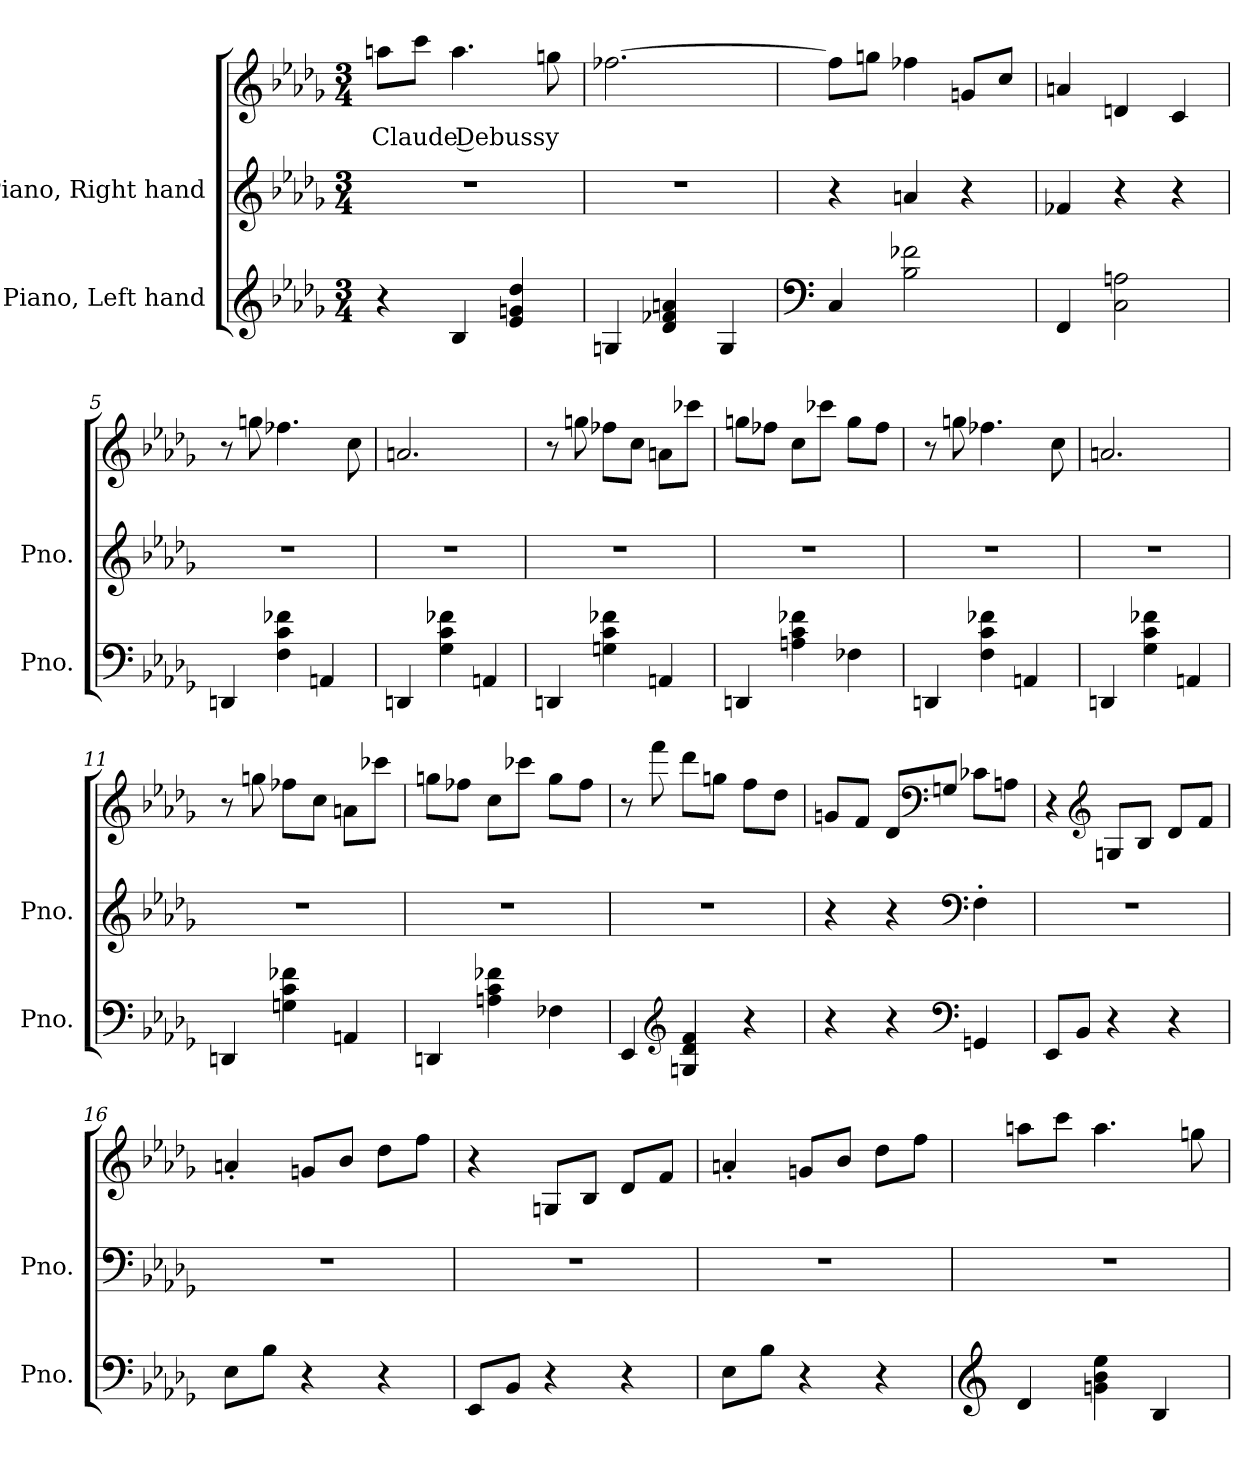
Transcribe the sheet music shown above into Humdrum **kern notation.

**kern	**kern	**kern	**text
*part2	*part1	*part1	*part1
*staff3	*staff2	*staff1	*staff1
*I"Piano, Left hand	*I"Piano, Right hand	*	*
*I'Pno.	*I'Pno.	*	*
*clefG2	*clefG2	*clefG2	*
*k[b-e-a-d-g-]	*k[b-e-a-d-g-]	*k[b-e-a-d-g-]	*
*M3/4	*M3/4	*M3/4	*
*MM120	*MM120	*MM120	*
=1	=1	=1	=1
!	!	!	!LO:LY:b
4r	2.r	8aan\L	Claude Debussy
.	.	8ccc\J	.
4B-/	.	4.aa\	.
4e-/ 4gn/ 4dd-/	.	.	.
.	.	8ggn\	.
=2	=2	=2	=2
4Gn/	2.r	[2.ff-X\	.
4d-/ 4f-X/ 4an/	.	.	.
4G/	.	.	.
=3	=3	=3	=3
*clefF4	*	*	*
4C/	4r	8ff-\L]	.
.	.	8ggn\J	.
2B-\ 2f-X\	4an/	4ff-X\	.
.	4r	8gn/L	.
.	.	8cc/J	.
=4	=4	=4	=4
4FF/	4f-X/	4an/	.
2C\ 2An\	4r	4dn/	.
.	4r	4c/	.
!!LO:LB:g=z
=5	=5	=5	=5
4DDn/	2.r	8r	.
.	.	8ggn\	.
4F\ 4c\ 4f-X\	.	4.ff-X\	.
4AAn/	.	.	.
.	.	8cc\	.
=6	=6	=6	=6
4DDn/	2.r	2.an/	.
4G-\ 4c\ 4f-X\	.	.	.
4AAn/	.	.	.
=7	=7	=7	=7
4DDn/	2.r	8r	.
.	.	8ggn\	.
4Gn\ 4c\ 4f-X\	.	8ff-X\L	.
.	.	8cc\J	.
4AAn/	.	8an\L	.
.	.	8ccc-X\J	.
=8	=8	=8	=8
4DDn/	2.r	8ggn\L	.
.	.	8ff-X\J	.
4An\ 4c\ 4f-X\	.	8cc\L	.
.	.	8ccc-X\J	.
4F-X\	.	8gg\L	.
.	.	8ff-\J	.
=9	=9	=9	=9
4DDn/	2.r	8r	.
.	.	8ggn\	.
4F\ 4c\ 4f-X\	.	4.ff-X\	.
4AAn/	.	.	.
.	.	8cc\	.
!!LO:LB:g=z
=10	=10	=10	=10
4DDn/	2.r	2.an/	.
4G-\ 4c\ 4f-X\	.	.	.
4AAn/	.	.	.
=11	=11	=11	=11
4DDn/	2.r	8r	.
.	.	8ggn\	.
4Gn\ 4c\ 4f-X\	.	8ff-X\L	.
.	.	8cc\J	.
4AAn/	.	8an\L	.
.	.	8ccc-X\J	.
=12	=12	=12	=12
4DDn/	2.r	8ggn\L	.
.	.	8ff-X\J	.
4An\ 4c\ 4f-X\	.	8cc\L	.
.	.	8ccc-X\J	.
4F-X\	.	8gg\L	.
.	.	8ff-\J	.
=13	=13	=13	=13
4EE-/	2.r	8r	.
.	.	8fff\	.
*clefG2	*	*	*
4Gn/ 4d-/ 4f/	.	8ddd-\L	.
.	.	8ggn\J	.
4r	.	8ff\L	.
.	.	8dd-\J	.
!!LO:LB:g=z
=14	=14	=14	=14
4r	4r	8gn/L	.
.	.	8f/J	.
4r	4r	8d-/L	.
*	*	*clefF4	*
.	.	8Gn/J	.
*clefF4	*clefF4	*	*
4GGn/	4F'\	8c-X\L	.
.	.	8An\J	.
=15	=15	=15	=15
8EE-/L	2.r	4r	.
8BB-/J	.	.	.
*	*	*clefG2	*
4r	.	8Gn/L	.
.	.	8B-/J	.
4r	.	8d-/L	.
.	.	8f/J	.
=16	=16	=16	=16
8E-\L	2.r	4an'/	.
8B-\J	.	.	.
4r	.	8gn/L	.
.	.	8b-/J	.
4r	.	8dd-\L	.
.	.	8ff\J	.
=17	=17	=17	=17
8EE-/L	2.r	4r	.
8BB-/J	.	.	.
4r	.	8Gn/L	.
.	.	8B-/J	.
4r	.	8d-/L	.
.	.	8f/J	.
!!LO:PB:g=z
=18	=18	=18	=18
8E-\L	2.r	4an'/	.
8B-\J	.	.	.
4r	.	8gn/L	.
.	.	8b-/J	.
4r	.	8dd-\L	.
.	.	8ff\J	.
=19	=19	=19	=19
*clefG2	*	*	*
4d-/	2.r	8aan\L	.
.	.	8ccc\J	.
4gn\ 4b-\ 4ee-\	.	4.aa\	.
4B-/	.	.	.
.	.	8ggn\	.
=	=	=	=
*-	*-	*-	*-
